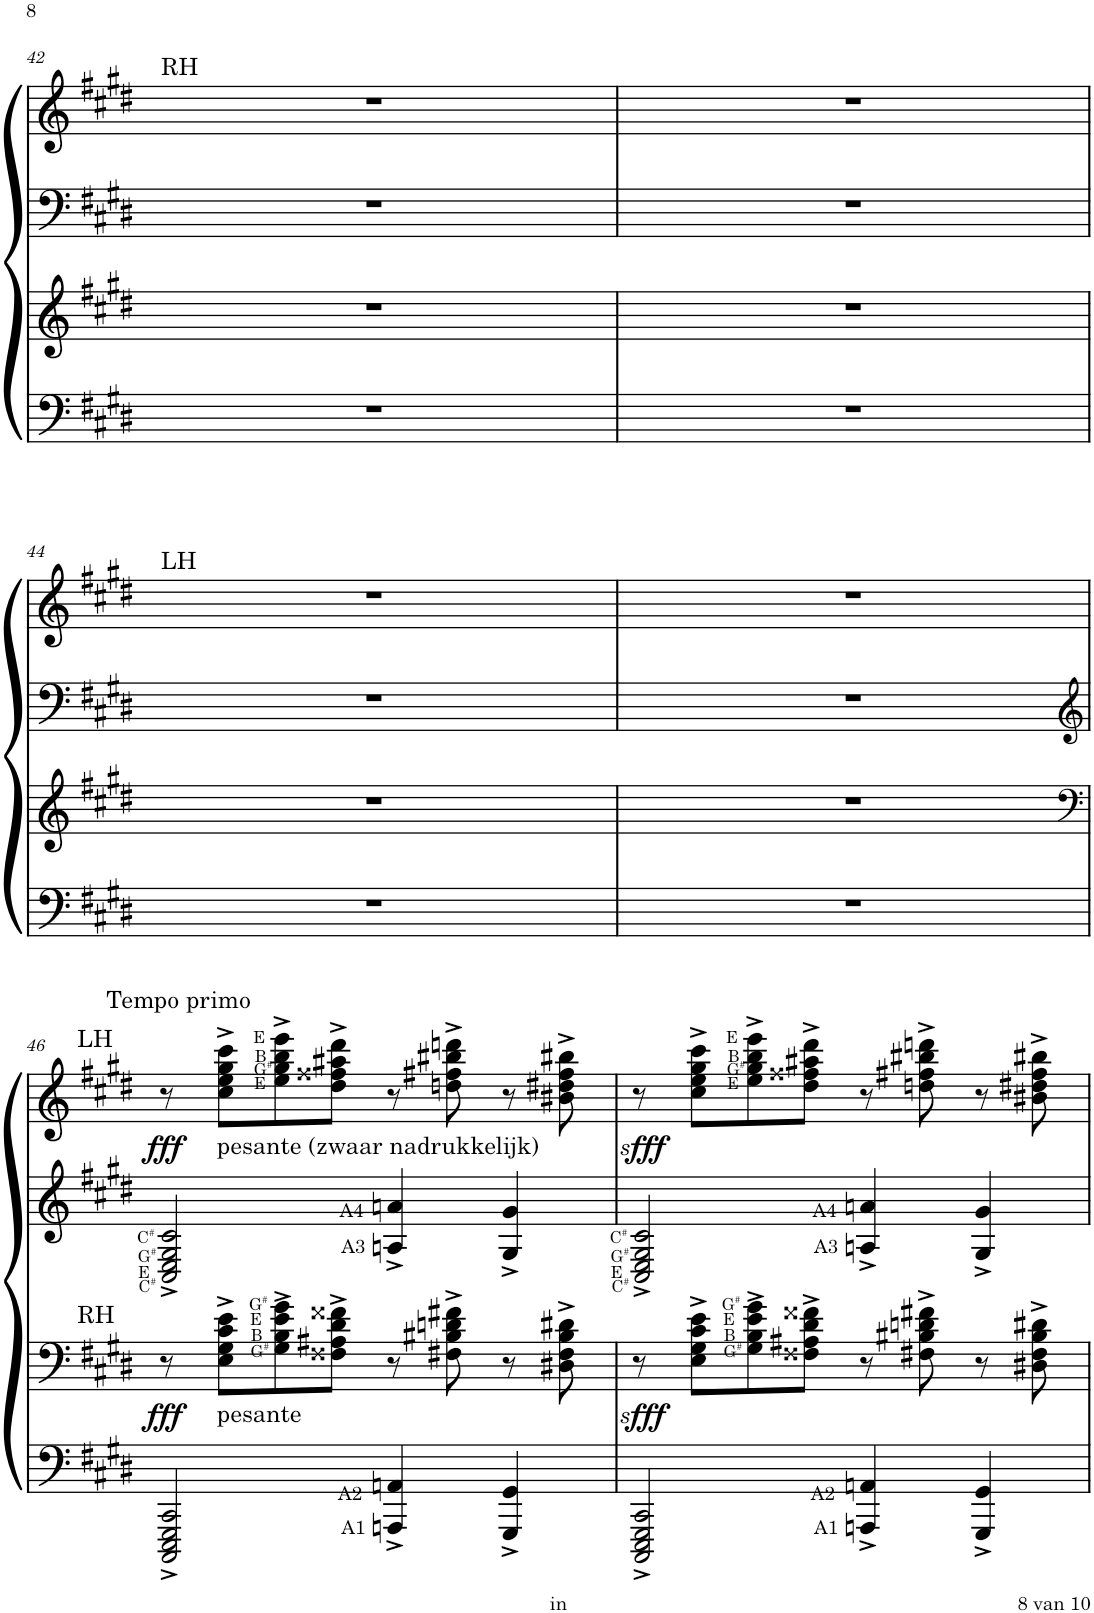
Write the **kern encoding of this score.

**kern	**kern	**dynam	**kern	**kern	**dynam
*part4	*part3	*part3	*part2	*part1	*part1
*staff4	*staff3	*staff3	*staff2	*staff1	*staff1
*I"Piano 2	*I"Piano 2	*	*I"Piano	*I"Piano	*
*I'Pno	*I'Pno	*	*I'Pno	*I'Pno	*
!!LO:PB:g=z
*clefF4	*clefG2	*	*clefF4	*clefG2	*
*k[f#c#g#d#]	*k[f#c#g#d#]	*	*k[f#c#g#d#]	*k[f#c#g#d#]	*
*M4/4	*M4/4	*	*M4/4	*M4/4	*
=42	=42	=42	=42	=42	=42
!	!	!	!	!LO:TX:a:t=RH	!
1r	1r	.	1r	1r	.
=43	=43	=43	=43	=43	=43
1r	1r	.	1r	1r	.
!!LO:LB:g=z
=44	=44	=44	=44	=44	=44
!	!	!	!	!LO:TX:a:t=LH	!
1r	1r	.	1r	1r	.
=45	=45	=45	=45	=45	=45
1r	1r	.	1r	1r	.
!!LO:LB:g=z
=46	=46	=46	=46	=46	=46
*	*clefF4	*	*clefG2	*	*
!	!	!	!	!LO:TX:a:t=LH	!
!	!	!	!	!LO:TX:a:t=Tempo primo	!
!	!	!	!LO:TX:b:t=C	!	!
!	!	!	!LO:TX:b:t=#	!	!
!	!	!	!LO:TX:b:t=C	!	!
!	!	!	!LO:TX:b:t=#	!	!
!	!	!	!LO:TX:b:t=G	!	!
!	!	!	!LO:TX:b:t=#	!	!
!	!	!	!LO:TX:b:t=E	!	!
!	!LO:TX:a:t=RH	!	!	!	!
!	!	!LO:DY:b	!	!	!LO:DY:b
2CCC#/^ 2EEE/^ 2GGG#/^ 2CC#/^	8r	fff	2C#/^ 2E/^ 2G#/^ 2c#/^	8r	fff
!	!	!	!	!LO:TX:b:t=pesante (zwaar nadrukkelijk)	!
!	!LO:TX:b:t=pesante	!	!	!	!
.	8E\^ 8G#\^ 8c#\^ 8e\^L	.	.	8cc#\^ 8ee\^ 8gg#\^ 8ccc#\^L	.
!	!	!	!	!LO:TX:a:t=G	!
!	!	!	!	!LO:TX:a:t=#	!
!	!	!	!	!LO:TX:a:t=E	!
!	!	!	!	!LO:TX:a:t=B	!
!	!	!	!	!LO:TX:a:t=E	!
!	!LO:TX:a:t=B	!	!	!	!
!	!LO:TX:a:t=G	!	!	!	!
!	!LO:TX:a:t=#	!	!	!	!
!	!LO:TX:a:t=G	!	!	!	!
!	!LO:TX:a:t=#	!	!	!	!
!	!LO:TX:a:t=E	!	!	!	!
.	8G#\^ 8B\^ 8e\^ 8g#\^	.	.	8ee\^ 8gg#\^ 8bb\^ 8eee\^	.
.	8F##X\^ 8A#X\^ 8d#\^ 8f##X\^J	.	.	8dd#\^ 8ff##X\^ 8aa#X\^ 8ddd#\^J	.
!	!	!	!LO:TX:a:t=A4	!	!
!	!	!	!LO:TX:b:t=A3	!	!
!LO:TX:a:t=A2	!	!	!	!	!
!LO:TX:b:t=A1	!	!	!	!	!
4AAAn/^ 4AAn/^	8r	.	4An/^ 4an/^	8r	.
.	8F#X\^ 8B#X\^ 8dn\^ 8f#X\^	.	.	8ddn\^ 8ff#X\^ 8bb#X\^ 8dddn\^	.
4GGG#/^ 4GG#/^	8r	.	4G#/^ 4g#/^	8r	.
.	8D#X\^ 8F#\^ 8B#\^ 8d#X\^	.	.	8b#X\^ 8dd#X\^ 8ff#\^ 8bb#X\^	.
=47	=47	=47	=47	=47	=47
!	!	!	!LO:TX:b:t=C	!	!
!	!	!	!LO:TX:b:t=#	!	!
!	!	!	!LO:TX:b:t=C	!	!
!	!	!	!LO:TX:b:t=#	!	!
!	!	!	!LO:TX:b:t=G	!	!
!	!	!	!LO:TX:b:t=#	!	!
!	!	!	!LO:TX:b:t=E	!	!
!	!	!LO:DY:b	!	!	!
!	!	!LO:DY:n=1:b	!	!	!LO:DY:b
!	!	!	!	!	!LO:DY:n=1:b
2CCC#/^ 2EEE/^ 2GGG#/^ 2CC#/^	8r	other-dynamics fff	2C#/^ 2E/^ 2G#/^ 2c#/^	8r	other-dynamics fff
.	8E\^ 8G#\^ 8c#\^ 8e\^L	.	.	8cc#\^ 8ee\^ 8gg#\^ 8ccc#\^L	.
!	!	!	!	!LO:TX:a:t=G	!
!	!	!	!	!LO:TX:a:t=#	!
!	!	!	!	!LO:TX:a:t=E	!
!	!	!	!	!LO:TX:a:t=B	!
!	!	!	!	!LO:TX:a:t=E	!
!	!LO:TX:a:t=B	!	!	!	!
!	!LO:TX:a:t=G	!	!	!	!
!	!LO:TX:a:t=#	!	!	!	!
!	!LO:TX:a:t=G	!	!	!	!
!	!LO:TX:a:t=#	!	!	!	!
!	!LO:TX:a:t=E	!	!	!	!
.	8G#\^ 8B\^ 8e\^ 8g#\^	.	.	8ee\^ 8gg#\^ 8bb\^ 8eee\^	.
.	8F##X\^ 8A#X\^ 8d#\^ 8f##X\^J	.	.	8dd#\^ 8ff##X\^ 8aa#X\^ 8ddd#\^J	.
!	!	!	!LO:TX:a:t=A4	!	!
!	!	!	!LO:TX:b:t=A3	!	!
!LO:TX:a:t=A2	!	!	!	!	!
!LO:TX:b:t=A1	!	!	!	!	!
4AAAn/^ 4AAn/^	8r	.	4An/^ 4an/^	8r	.
.	8F#X\^ 8B#X\^ 8dn\^ 8f#X\^	.	.	8ddn\^ 8ff#X\^ 8bb#X\^ 8dddn\^	.
4GGG#/^ 4GG#/^	8r	.	4G#/^ 4g#/^	8r	.
.	8D#X\^ 8F#\^ 8B#\^ 8d#X\^	.	.	8b#X\^ 8dd#X\^ 8ff#\^ 8bb#X\^	.
=	=	=	=	=	=
*-	*-	*-	*-	*-	*-
